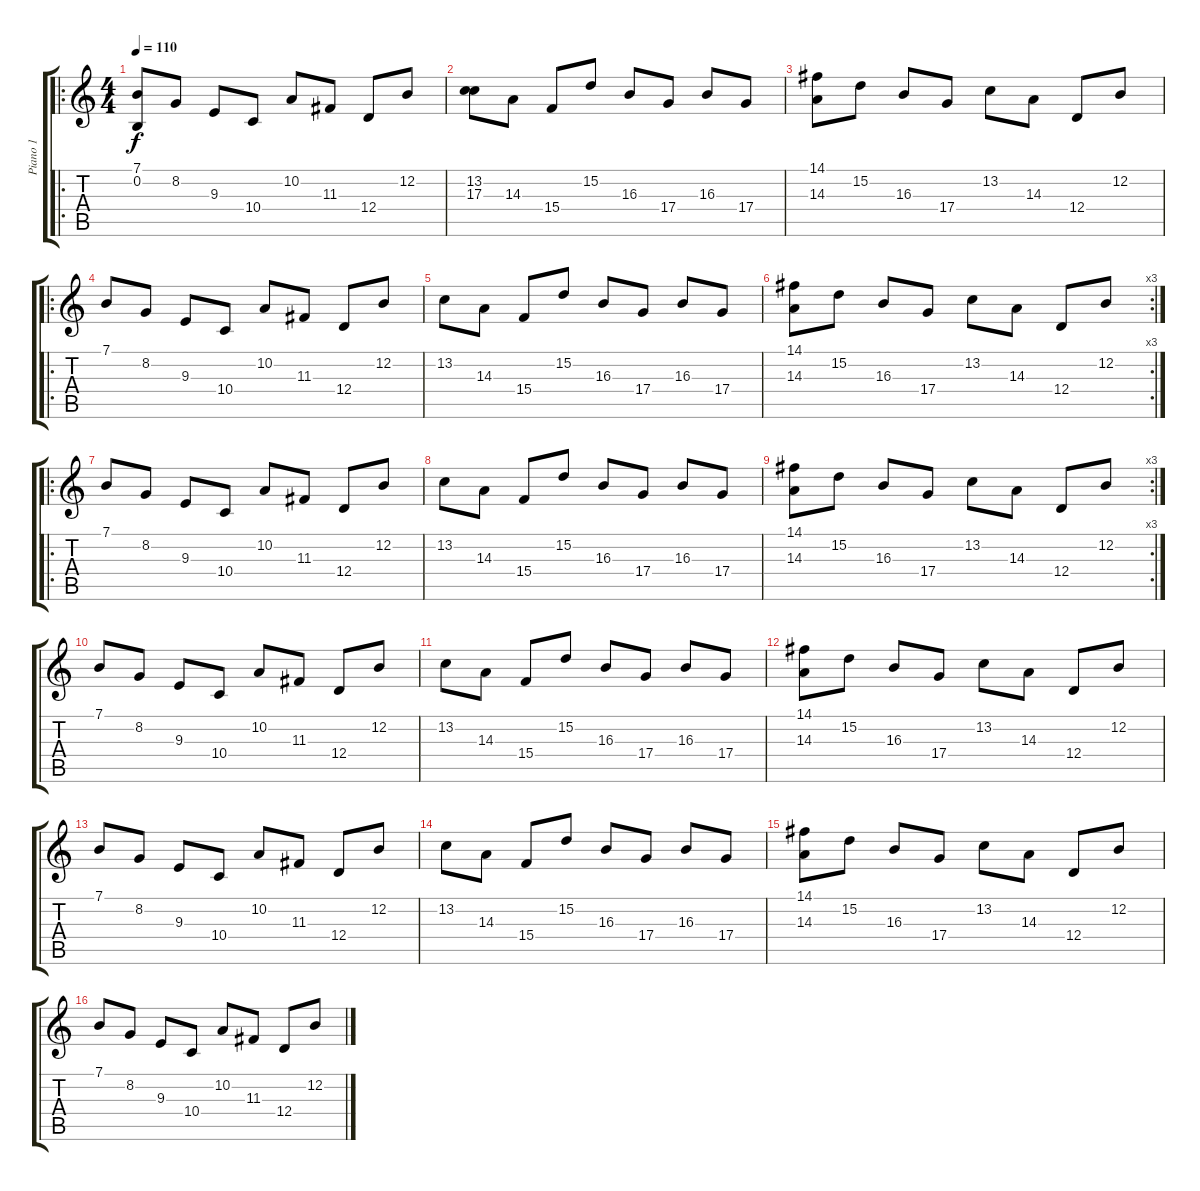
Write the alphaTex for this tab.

\track ("Piano 1" "Piano 1") {instrument electricpiano2}
\staff {score tabs}
\tuning (E4 B3 G3 D3 A2 E2) {hide}
\ro
\ts (4 4)
\tempo 110
\clef g2
\ks c
(7.1 0.2).8{dy f instrument electricpiano2} 8.2.8 9.3.8 10.4.8 10.2.8 11.3.8 12.4.8 12.2.8 |
(13.2 17.3).8 14.3.8 15.4.8 15.2.8 16.3.8 17.4.8 16.3.8 17.4.8 |
(14.1 14.3).8 15.2.8 16.3.8 17.4.8 13.2.8 14.3.8 12.4.8 12.2.8 |
\ro
7.1.8 8.2.8 9.3.8 10.4.8 10.2.8 11.3.8 12.4.8 12.2.8 |
13.2.8 14.3.8 15.4.8 15.2.8 16.3.8 17.4.8 16.3.8 17.4.8 |
\rc 3
(14.1 14.3).8 15.2.8 16.3.8 17.4.8 13.2.8 14.3.8 12.4.8 12.2.8 |
\ro
7.1.8 8.2.8 9.3.8 10.4.8 10.2.8 11.3.8 12.4.8 12.2.8 |
13.2.8 14.3.8 15.4.8 15.2.8 16.3.8 17.4.8 16.3.8 17.4.8 |
\rc 3
(14.1 14.3).8 15.2.8 16.3.8 17.4.8 13.2.8 14.3.8 12.4.8 12.2.8 |
7.1.8 8.2.8 9.3.8 10.4.8 10.2.8 11.3.8 12.4.8 12.2.8 |
13.2.8 14.3.8 15.4.8 15.2.8 16.3.8 17.4.8 16.3.8 17.4.8 |
(14.1 14.3).8 15.2.8 16.3.8 17.4.8 13.2.8 14.3.8 12.4.8 12.2.8 |
7.1.8 8.2.8 9.3.8 10.4.8 10.2.8 11.3.8 12.4.8 12.2.8 |
13.2.8 14.3.8 15.4.8 15.2.8 16.3.8 17.4.8 16.3.8 17.4.8 |
(14.1 14.3).8 15.2.8 16.3.8 17.4.8 13.2.8 14.3.8 12.4.8 12.2.8 |
7.1.8 8.2.8 9.3.8 10.4.8 10.2.8 11.3.8 12.4.8 12.2.8
